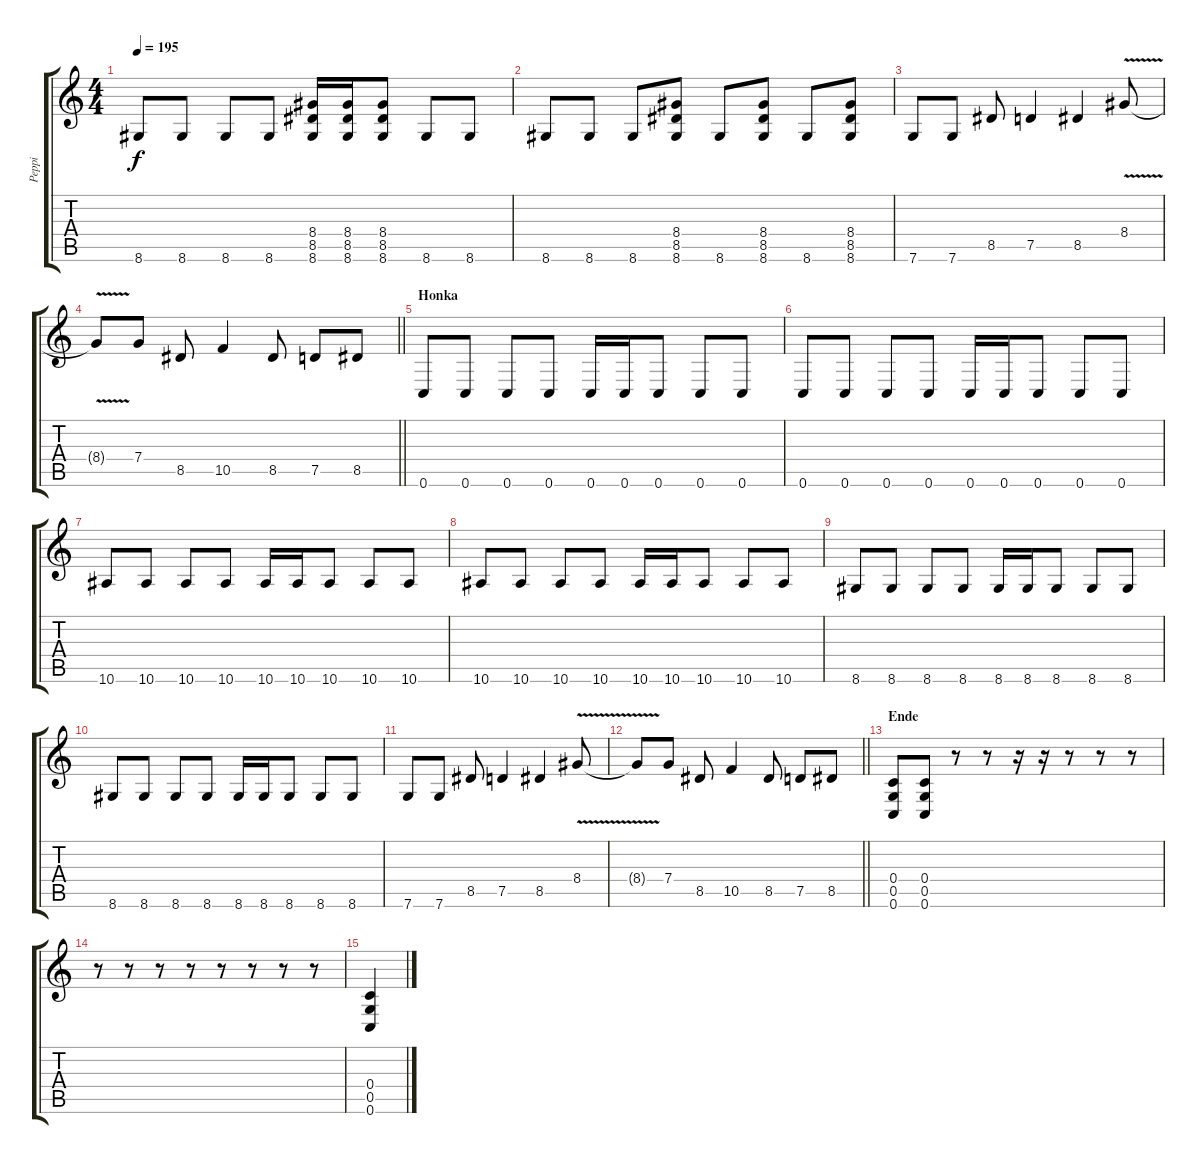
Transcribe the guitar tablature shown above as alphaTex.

\track ("Peppi" "Peppi") {instrument distortionguitar}
\staff {score tabs}
\tuning (D4 A3 F3 C3 G2 C2) {hide}
\ts (4 4)
\tempo 195
\clef g2
\ks c
8.6.8{dy f} 8.6.8 8.6.8 8.6.8 (8.4 8.5 8.6).16 (8.4 8.5 8.6).16 (8.4 8.5 8.6).8 8.6.8 8.6.8 |
8.6.8 8.6.8 8.6.8 (8.4 8.5 8.6).8 8.6.8 (8.4 8.5 8.6).8 8.6.8 (8.4 8.5 8.6).8 |
7.6.8 7.6.8 8.5.8 7.5.4 8.5.4 8.4{v}.8 |
\barLineRight lightlight
8.4{t}.8 7.4.8 8.5.8 10.5.4 8.5.8 7.5.8 8.5.8 |
\section ("" "Honka")
0.6.8 0.6.8 0.6.8 0.6.8 0.6.16 0.6.16 0.6.8 0.6.8 0.6.8 |
0.6.8 0.6.8 0.6.8 0.6.8 0.6.16 0.6.16 0.6.8 0.6.8 0.6.8 |
10.6.8 10.6.8 10.6.8 10.6.8 10.6.16 10.6.16 10.6.8 10.6.8 10.6.8 |
10.6.8 10.6.8 10.6.8 10.6.8 10.6.16 10.6.16 10.6.8 10.6.8 10.6.8 |
8.6.8 8.6.8 8.6.8 8.6.8 8.6.16 8.6.16 8.6.8 8.6.8 8.6.8 |
8.6.8 8.6.8 8.6.8 8.6.8 8.6.16 8.6.16 8.6.8 8.6.8 8.6.8 |
7.6.8 7.6.8 8.5.8 7.5.4 8.5.4 8.4{v}.8 |
\barLineRight lightlight
8.4{t}.8 7.4.8 8.5.8 10.5.4 8.5.8 7.5.8 8.5.8 |
\section ("" "Ende")
(0.4 0.5 0.6).8 (0.4 0.5 0.6).8 r.8 r.8 r.16 r.16 r.8 r.8 r.8 |
r.8 r.8 r.8 r.8 r.8 r.8 r.8 r.8 |
(0.4 0.5 0.6).4
